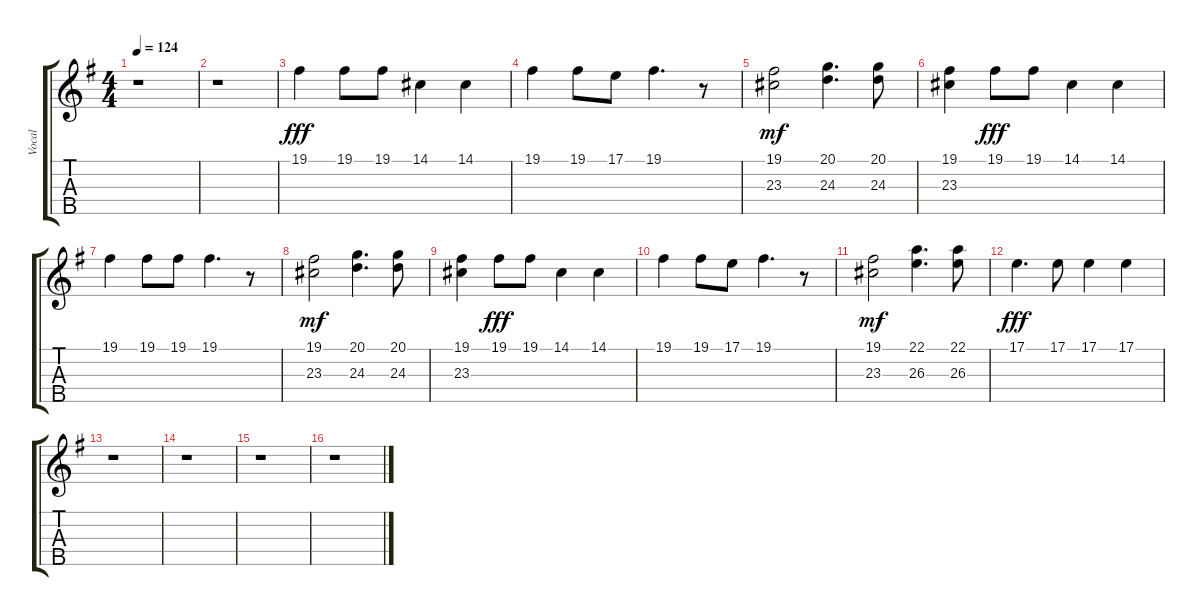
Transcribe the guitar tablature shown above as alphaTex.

\track ("Vocal" "Vocal") {instrument harmonica}
\staff {score tabs}
\tuning (B3 G3 D3 A2 E2) {hide}
\ts (4 4)
\tempo 124
\clef g2
\ks g
r.1{dy fff} |
r.1 |
19.1.4 19.1.8 19.1.8 14.1.4 14.1.4 |
19.1.4 19.1.8 17.1.8 19.1.4{d} r.8 |
(19.1 23.3).2{dy mf} (20.1 24.3).4{d} (20.1 24.3).8 |
(19.1 23.3).4 19.1.8{dy fff} 19.1.8 14.1.4 14.1.4 |
19.1.4 19.1.8 19.1.8 19.1.4{d} r.8 |
(19.1 23.3).2{dy mf} (20.1 24.3).4{d} (20.1 24.3).8 |
(19.1 23.3).4 19.1.8{dy fff} 19.1.8 14.1.4 14.1.4 |
19.1.4 19.1.8 17.1.8 19.1.4{d} r.8 |
(19.1 23.3).2{dy mf} (22.1 26.3).4{d} (22.1 26.3).8 |
17.1.4{d dy fff} 17.1.8 17.1.4 17.1.4 |
r.1 |
r.1 |
r.1 |
r.1
